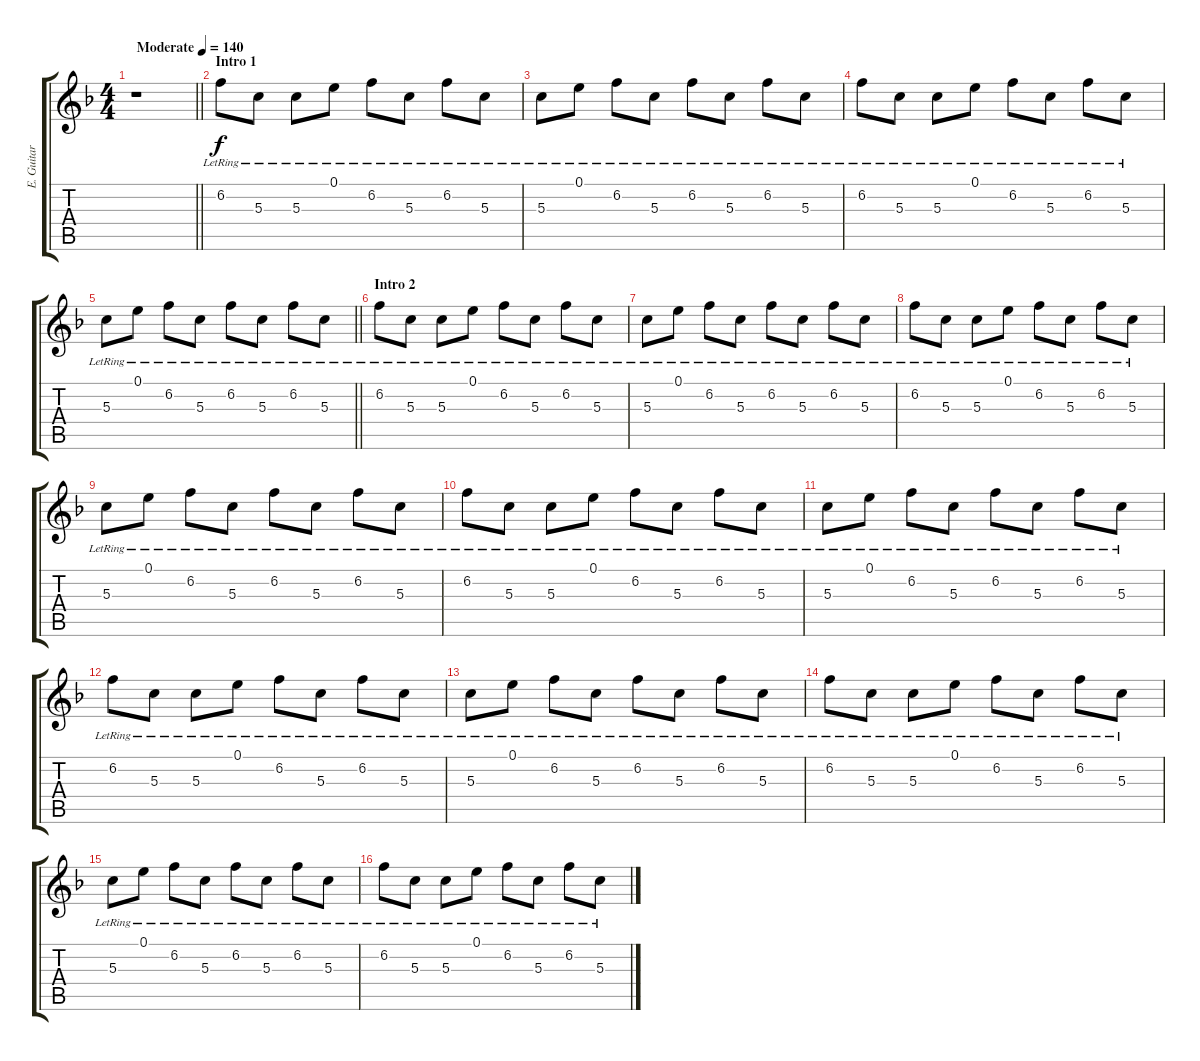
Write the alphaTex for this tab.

\track ("E. Guitar II" "E. Guitar ") {instrument electricguitarclean}
\staff {score tabs}
\tuning (E4 B3 G3 D3 A2 E2) {hide}
\ts (4 4)
\tempo (140 "Moderate")
\clef g2
\barLineRight lightlight
\ks f
r.1{dy f instrument electricguitarclean} |
\section ("" "Intro 1")
6.2{lr}.8 5.3{lr}.8 5.3{lr}.8 0.1{lr}.8 6.2{lr}.8 5.3{lr}.8 6.2{lr}.8 5.3{lr}.8 |
5.3{lr}.8 0.1{lr}.8 6.2{lr}.8 5.3{lr}.8 6.2{lr}.8 5.3{lr}.8 6.2{lr}.8 5.3{lr}.8 |
6.2{lr}.8 5.3{lr}.8 5.3{lr}.8 0.1{lr}.8 6.2{lr}.8 5.3{lr}.8 6.2{lr}.8 5.3{lr}.8 |
\barLineRight lightlight
5.3{lr}.8 0.1{lr}.8 6.2{lr}.8 5.3{lr}.8 6.2{lr}.8 5.3{lr}.8 6.2{lr}.8 5.3{lr}.8 |
\section ("" "Intro 2")
6.2{lr}.8 5.3{lr}.8 5.3{lr}.8 0.1{lr}.8 6.2{lr}.8 5.3{lr}.8 6.2{lr}.8 5.3{lr}.8 |
5.3{lr}.8 0.1{lr}.8 6.2{lr}.8 5.3{lr}.8 6.2{lr}.8 5.3{lr}.8 6.2{lr}.8 5.3{lr}.8 |
6.2{lr}.8 5.3{lr}.8 5.3{lr}.8 0.1{lr}.8 6.2{lr}.8 5.3{lr}.8 6.2{lr}.8 5.3{lr}.8 |
5.3{lr}.8 0.1{lr}.8 6.2{lr}.8 5.3{lr}.8 6.2{lr}.8 5.3{lr}.8 6.2{lr}.8 5.3{lr}.8 |
6.2{lr}.8 5.3{lr}.8 5.3{lr}.8 0.1{lr}.8 6.2{lr}.8 5.3{lr}.8 6.2{lr}.8 5.3{lr}.8 |
5.3{lr}.8 0.1{lr}.8 6.2{lr}.8 5.3{lr}.8 6.2{lr}.8 5.3{lr}.8 6.2{lr}.8 5.3{lr}.8 |
6.2{lr}.8 5.3{lr}.8 5.3{lr}.8 0.1{lr}.8 6.2{lr}.8 5.3{lr}.8 6.2{lr}.8 5.3{lr}.8 |
5.3{lr}.8 0.1{lr}.8 6.2{lr}.8 5.3{lr}.8 6.2{lr}.8 5.3{lr}.8 6.2{lr}.8 5.3{lr}.8 |
6.2{lr}.8 5.3{lr}.8 5.3{lr}.8 0.1{lr}.8 6.2{lr}.8 5.3{lr}.8 6.2{lr}.8 5.3{lr}.8 |
5.3{lr}.8 0.1{lr}.8 6.2{lr}.8 5.3{lr}.8 6.2{lr}.8 5.3{lr}.8 6.2{lr}.8 5.3{lr}.8 |
6.2{lr}.8 5.3{lr}.8 5.3{lr}.8 0.1{lr}.8 6.2{lr}.8 5.3{lr}.8 6.2{lr}.8 5.3{lr}.8
